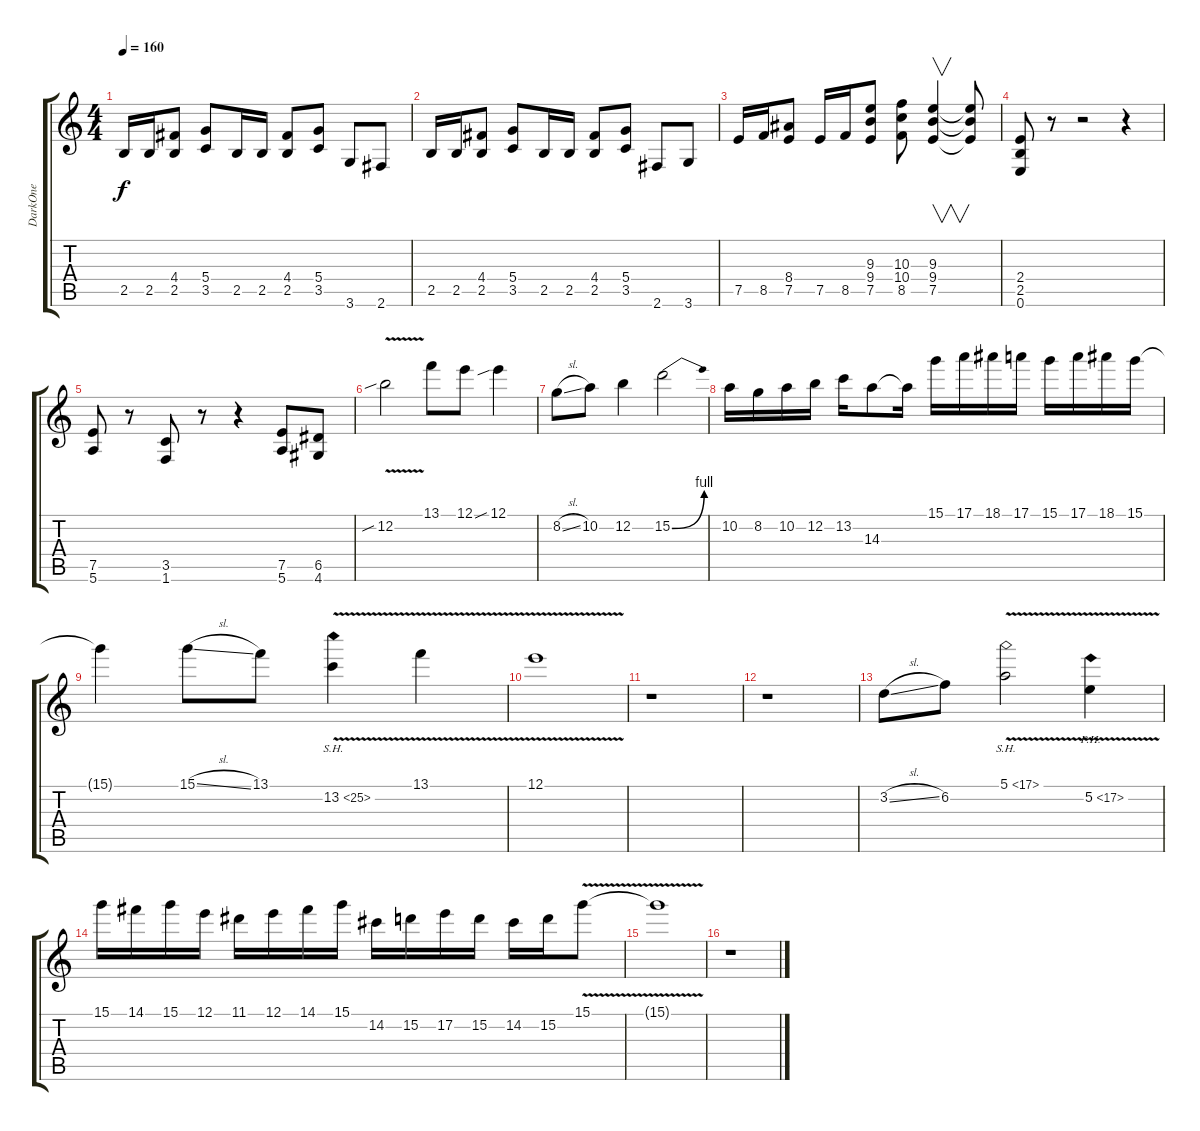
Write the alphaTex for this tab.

\track ("DarkOne" "DarkOne") {instrument distortionguitar}
\staff {score tabs}
\tuning (E4 B3 G3 D3 A2 E2) {hide}
\ts (4 4)
\tempo 160
\clef g2
\ks c
2.5.16{dy f} 2.5.16 (4.4 2.5).8 (5.4 3.5).8 2.5.16 2.5.16 (4.4 2.5).8 (5.4 3.5).8 3.6.8 2.6.8 |
2.5.16 2.5.16 (4.4 2.5).8 (5.4 3.5).8 2.5.16 2.5.16 (4.4 2.5).8 (5.4 3.5).8 2.6.8 3.6.8 |
7.5.16 8.5.16 (8.4 7.5).8 7.5.16 8.5.16 (9.3 9.4 7.5).8 (10.3 10.4 8.5).8 (9.3 9.4 7.5).4{v} (9.3{t} 9.4{t} 7.5{t}).8 |
(2.4 2.5 0.6).8 r.8 r.2 r.4 |
(7.5 5.6).8 r.8 (3.5 1.6).8 r.8 r.4 (7.5 5.6).8 (6.5 4.6).8 |
12.2{v sib}.2 13.1.8 12.1.8 12.1{sib}.4 |
8.2{sl}.8 10.2.8 12.2.4 15.2{be (bend 0 0 60 4)}.2 |
10.2.16 8.2.16 10.2.16 12.2.16 13.2.16 14.3.8 14.3{t}.16 15.1.16 17.1.16 18.1.16 17.1.16 15.1.16 17.1.16 18.1.16 15.1.16 |
15.1{t}.4 15.1{sl}.8 13.1.8 13.2{sh 12 v}.4 13.1{v}.4 |
12.1{v}.1 |
r.1 |
r.1 |
3.2{sl}.8 6.2.8 5.1{sh 12 v}.2 5.2{ph 12 v}.4 |
15.1.16 14.1.16 15.1.16 12.1.16 11.1.16 12.1.16 14.1.16 15.1.16 14.2.16 15.2.16 17.2.16 15.2.16 14.2.16 15.2.16 15.1{v}.8 |
15.1{t}.1 |
r.1
